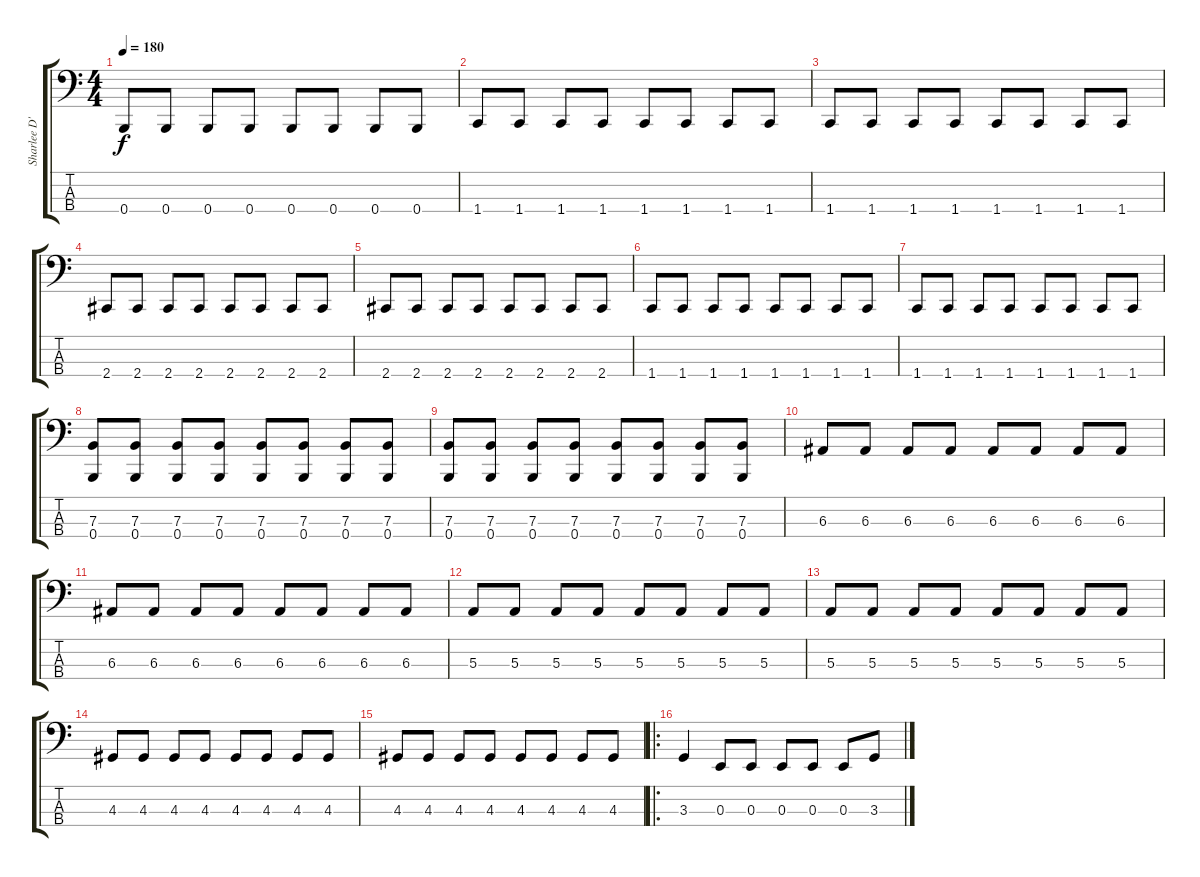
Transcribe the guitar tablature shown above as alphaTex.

\track ("Sharlee D'Angelo" "Sharlee D'") {instrument electricbasspick}
\staff {score tabs}
\tuning (D2 A1 E1 B0) {hide}
\ts (4 4)
\tempo 180
\clef f4
\ks c
0.4.8{dy f} 0.4.8 0.4.8 0.4.8 0.4.8 0.4.8 0.4.8 0.4.8 |
1.4.8 1.4.8 1.4.8 1.4.8 1.4.8 1.4.8 1.4.8 1.4.8 |
1.4.8 1.4.8 1.4.8 1.4.8 1.4.8 1.4.8 1.4.8 1.4.8 |
2.4.8 2.4.8 2.4.8 2.4.8 2.4.8 2.4.8 2.4.8 2.4.8 |
2.4.8 2.4.8 2.4.8 2.4.8 2.4.8 2.4.8 2.4.8 2.4.8 |
1.4.8 1.4.8 1.4.8 1.4.8 1.4.8 1.4.8 1.4.8 1.4.8 |
1.4.8 1.4.8 1.4.8 1.4.8 1.4.8 1.4.8 1.4.8 1.4.8 |
(7.3 0.4).8 (7.3 0.4).8 (7.3 0.4).8 (7.3 0.4).8 (7.3 0.4).8 (7.3 0.4).8 (7.3 0.4).8 (7.3 0.4).8 |
(7.3 0.4).8 (7.3 0.4).8 (7.3 0.4).8 (7.3 0.4).8 (7.3 0.4).8 (7.3 0.4).8 (7.3 0.4).8 (7.3 0.4).8 |
6.3.8 6.3.8 6.3.8 6.3.8 6.3.8 6.3.8 6.3.8 6.3.8 |
6.3.8 6.3.8 6.3.8 6.3.8 6.3.8 6.3.8 6.3.8 6.3.8 |
5.3.8 5.3.8 5.3.8 5.3.8 5.3.8 5.3.8 5.3.8 5.3.8 |
5.3.8 5.3.8 5.3.8 5.3.8 5.3.8 5.3.8 5.3.8 5.3.8 |
4.3.8 4.3.8 4.3.8 4.3.8 4.3.8 4.3.8 4.3.8 4.3.8 |
4.3.8 4.3.8 4.3.8 4.3.8 4.3.8 4.3.8 4.3.8 4.3.8 |
\ro
3.3.4 0.3.8 0.3.8 0.3.8 0.3.8 0.3.8 3.3.8
